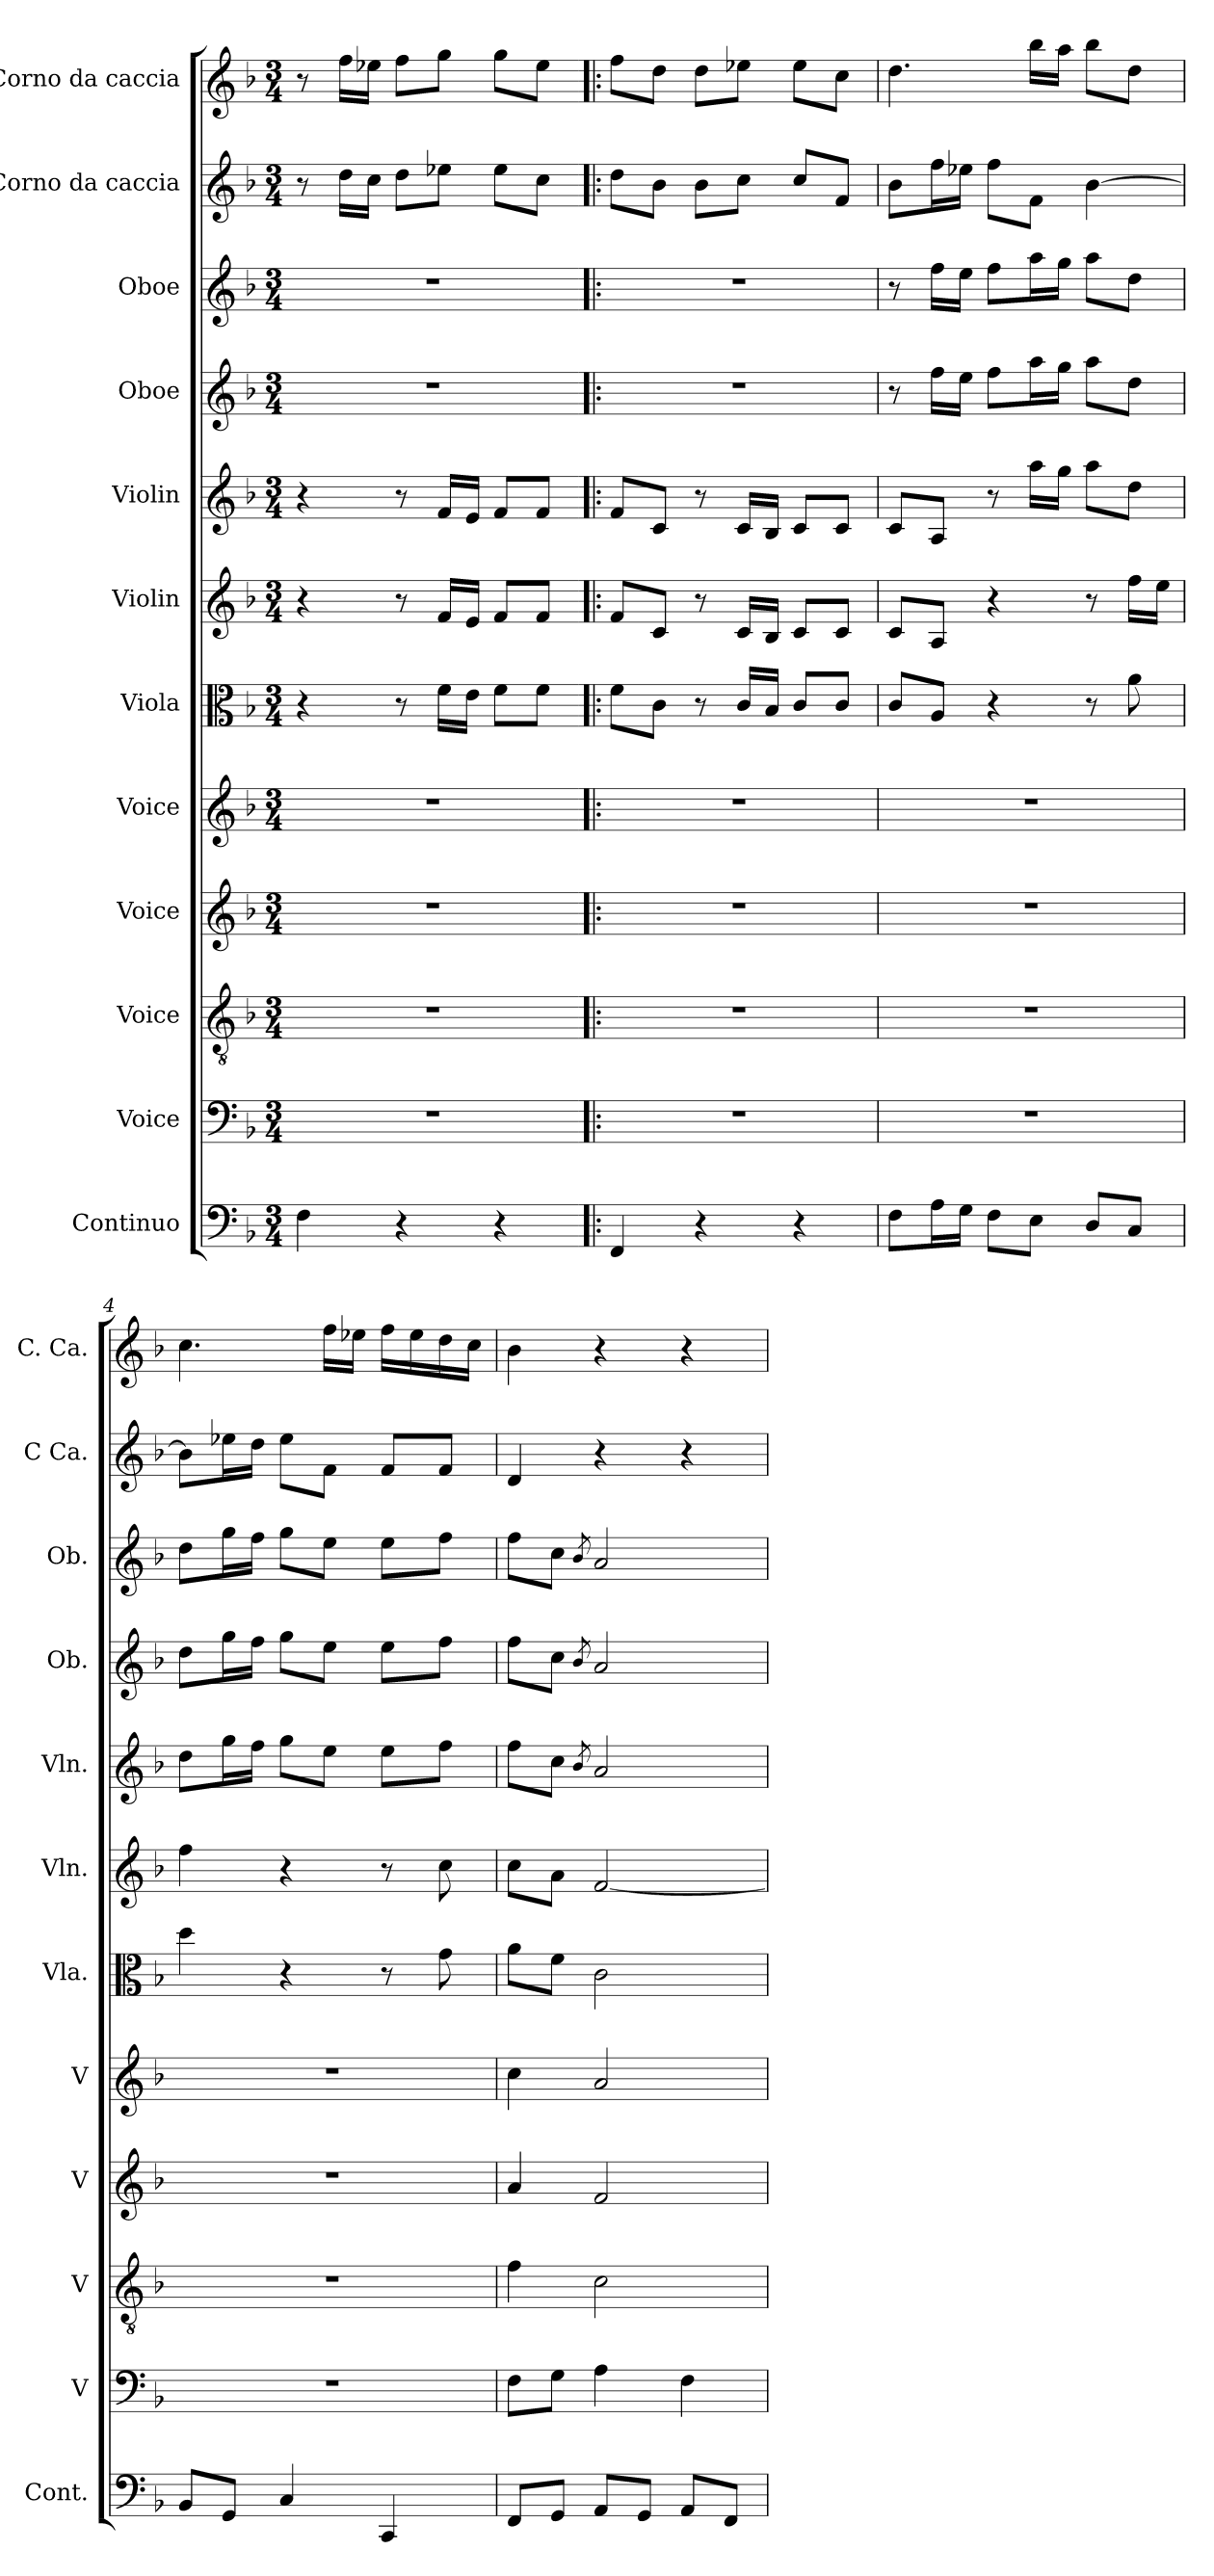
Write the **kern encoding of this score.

**kern	**kern	**kern	**kern	**kern	**kern	**kern	**kern	**kern	**kern	**kern	**kern
*part12	*part11	*part10	*part9	*part8	*part7	*part6	*part5	*part4	*part3	*part2	*part1
*staff12	*staff11	*staff10	*staff9	*staff8	*staff7	*staff6	*staff5	*staff4	*staff3	*staff2	*staff1
*I"Continuo	*I"Voice	*I"Voice	*I"Voice	*I"Voice	*I"Viola	*I"Violin	*I"Violin	*I"Oboe	*I"Oboe	*I"Corno da caccia	*I"Corno da caccia
*I'Cont.	*I'V	*I'V	*I'V	*I'V	*I'Vla.	*I'Vln.	*I'Vln.	*I'Ob.	*I'Ob.	*I'C Ca.	*I'C. Ca.
*clefF4	*clefF4	*clefGv2	*clefG2	*clefG2	*clefC3	*clefG2	*clefG2	*clefG2	*clefG2	*clefG2	*clefG2
*ITrd7c12	*	*	*	*	*	*	*	*	*	*ITrd3c5	*ITrd3c5
*k[b-]	*k[b-]	*k[b-]	*k[b-]	*k[b-]	*k[b-]	*k[b-]	*k[b-]	*k[b-]	*k[b-]	*k[]	*k[]
*M3/4	*M3/4	*M3/4	*M3/4	*M3/4	*M3/4	*M3/4	*M3/4	*M3/4	*M3/4	*M3/4	*M3/4
=1	=1	=1	=1	=1	=1	=1	=1	=1	=1	=1	=1
4FF\	2.r	2.r	2.r	2.r	4r	4r	4r	2.r	2.r	8r	8r
.	.	.	.	.	.	.	.	.	.	16a\LL	16cc\LL
.	.	.	.	.	.	.	.	.	.	16g\JJ	16b-X\JJ
4r	.	.	.	.	8r	8r	8r	.	.	8a\L	8cc\L
.	.	.	.	.	16f\LL	16f/LL	16f/LL	.	.	8b-X\J	8dd\J
.	.	.	.	.	16e\JJ	16e/JJ	16e/JJ	.	.	.	.
4r	.	.	.	.	8f\L	8f/L	8f/L	.	.	8b-\L	8dd\L
.	.	.	.	.	8f\J	8f/J	8f/J	.	.	8g\J	8b-\J
=2!|:	=2!|:	=2!|:	=2!|:	=2!|:	=2!|:	=2!|:	=2!|:	=2!|:	=2!|:	=2!|:	=2!|:
4FFF/	2.r	2.r	2.r	2.r	8f\L	8f/L	8f/L	2.r	2.r	8a\L	8cc\L
.	.	.	.	.	8c\J	8c/J	8c/J	.	.	8f\J	8a\J
4r	.	.	.	.	8r	8r	8r	.	.	8f\L	8a\L
.	.	.	.	.	16c/LL	16c/LL	16c/LL	.	.	8g\J	8b-X\J
.	.	.	.	.	16B-/JJ	16B-/JJ	16B-/JJ	.	.	.	.
4r	.	.	.	.	8c/L	8c/L	8c/L	.	.	8g/L	8b-\L
.	.	.	.	.	8c/J	8c/J	8c/J	.	.	8c/J	8g\J
=3	=3	=3	=3	=3	=3	=3	=3	=3	=3	=3	=3
8FF\L	2.r	2.r	2.r	2.r	8c/L	8c/L	8c/L	8r	8r	8f\L	4.a\
16AA\L	.	.	.	.	8A/J	8A/J	8A/J	16ff\LL	16ff\LL	16cc\L	.
16GG\JJ	.	.	.	.	.	.	.	16ee\JJ	16ee\JJ	16b-X\JJ	.
8FF\L	.	.	.	.	4r	4r	8r	8ff\L	8ff\L	8cc\L	.
8EE\J	.	.	.	.	.	.	16aa\LL	16aa\L	16aa\L	8c\J	16ff\LL
.	.	.	.	.	.	.	16gg\JJ	16gg\JJ	16gg\JJ	.	16ee\JJ
8DD/L	.	.	.	.	8r	8r	8aa\L	8aa\L	8aa\L	[4f\	8ff\L
8CC/J	.	.	.	.	8a\	16ff\LL	8dd\J	8dd\J	8dd\J	.	8a\J
.	.	.	.	.	.	16ee\JJ	.	.	.	.	.
!!LO:PB:g=z
=4	=4	=4	=4	=4	=4	=4	=4	=4	=4	=4	=4
8BBB-/L	2.r	2.r	2.r	2.r	4dd\	4ff\	8dd\L	8dd\L	8dd\L	8f\L]	4.g\
8GGG/J	.	.	.	.	.	.	16gg\L	16gg\L	16gg\L	16b-X\L	.
.	.	.	.	.	.	.	16ff\JJ	16ff\JJ	16ff\JJ	16a\JJ	.
4CC/	.	.	.	.	4r	4r	8gg\L	8gg\L	8gg\L	8b-\L	.
.	.	.	.	.	.	.	8ee\J	8ee\J	8ee\J	8c\J	16cc\LL
.	.	.	.	.	.	.	.	.	.	.	16b-X\JJ
4CCC/	.	.	.	.	8r	8r	8ee\L	8ee\L	8ee\L	8c/L	16cc\LL
.	.	.	.	.	.	.	.	.	.	.	16b-\
.	.	.	.	.	8g\	8cc\	8ff\J	8ff\J	8ff\J	8c/J	16a\
.	.	.	.	.	.	.	.	.	.	.	16g\JJ
=5	=5	=5	=5	=5	=5	=5	=5	=5	=5	=5	=5
8FFF/L	8F\L	4f\	4a/	4cc\	8a\L	8cc\L	8ff\L	8ff\L	8ff\L	4A/	4f\
8GGG/J	8G\J	.	.	.	8f\J	8a\J	8cc\J	8cc\J	8cc\J	.	.
.	.	.	.	.	.	.	8qb-/	8qb-/	8qb-/	.	.
8AAA/L	4A\	2c\	2f/	2a/	2c\	[2f/	2a/	2a/	2a/	4r	4r
8GGG/J	.	.	.	.	.	.	.	.	.	.	.
8AAA/L	4F\	.	.	.	.	.	.	.	.	4r	4r
8FFF/J	.	.	.	.	.	.	.	.	.	.	.
=	=	=	=	=	=	=	=	=	=	=	=
*-	*-	*-	*-	*-	*-	*-	*-	*-	*-	*-	*-
